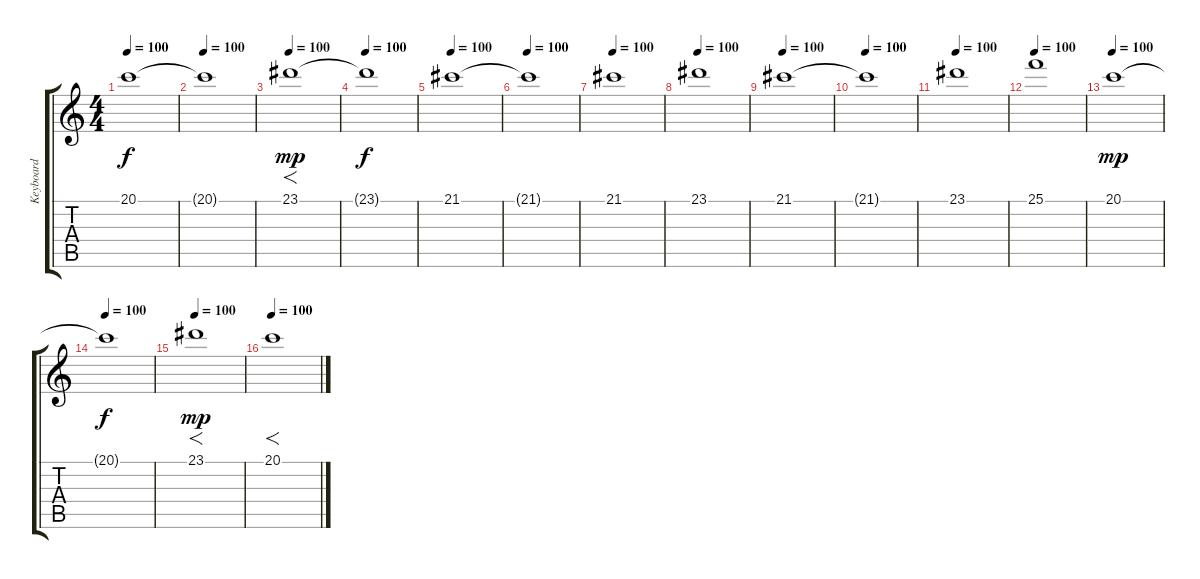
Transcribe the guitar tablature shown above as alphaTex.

\track ("Keyboard" "Keyboard") {instrument stringensemble1}
\staff {score tabs}
\tuning (E4 B3 G3 D3 A2 E2) {hide}
\ts (4 4)
\tempo 100
\clef g2
\ks c
20.1{t}.1{dy f} |
\tempo 100
20.1{t}.1 |
\tempo 100
23.1.1{f dy mp} |
\tempo 100
23.1{t}.1{dy f} |
\tempo 100
21.1.1 |
\tempo 100
21.1{t}.1 |
\tempo 100
21.1.1 |
\tempo 100
23.1.1 |
\tempo 100
21.1.1 |
\tempo 100
21.1{t}.1 |
\tempo 100
23.1.1 |
\tempo 100
25.1.1 |
\tempo 100
20.1.1{dy mp} |
\tempo 100
20.1{t}.1{dy f} |
\tempo 100
23.1.1{f dy mp} |
\tempo 100
20.1.1{f}
